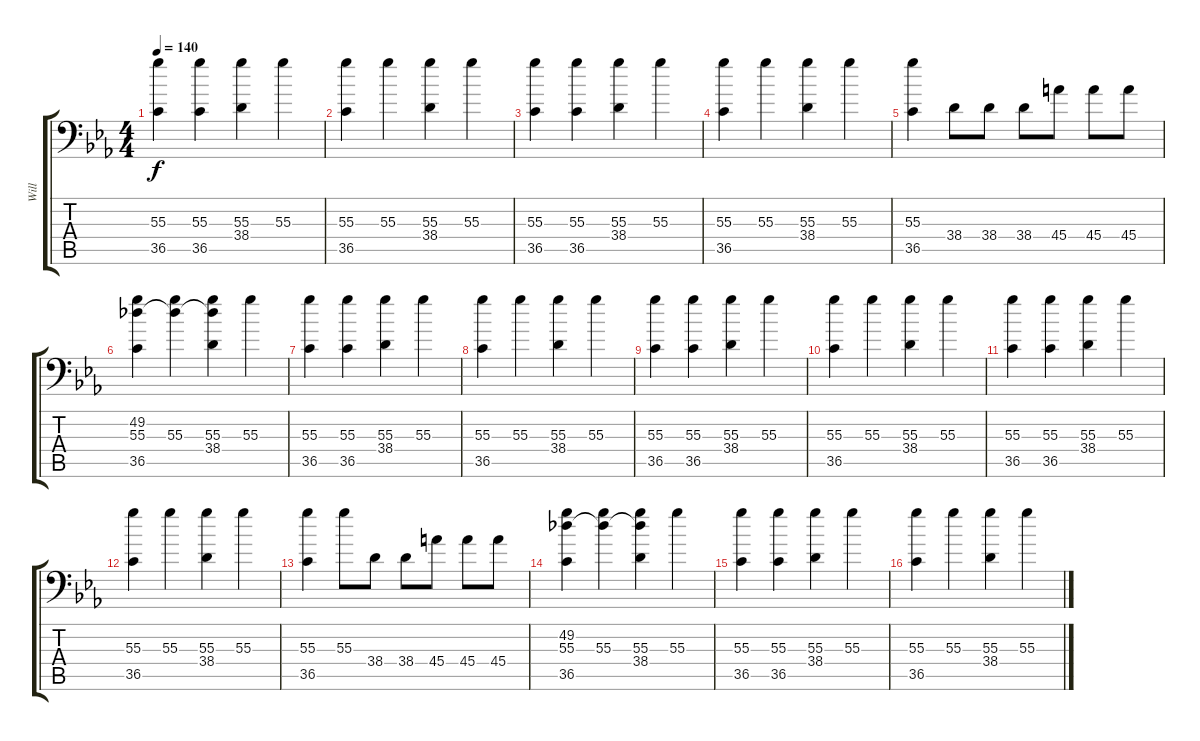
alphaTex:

\track ("Will" "Will") {instrument acousticgrandpiano}
\staff {score tabs}
\tuning (C-1 C-1 C-1 C-1 C-1 C-1) {hide}
\ts (4 4)
\tempo 140
\clef f4
\ks eb
(55.3 36.5).4{dy f} (55.3 36.5).4 (55.3 38.4).4 55.3.4 |
(55.3 36.5).4 55.3.4 (55.3 38.4).4 55.3.4 |
(55.3 36.5).4 (55.3 36.5).4 (55.3 38.4).4 55.3.4 |
(55.3 36.5).4 55.3.4 (55.3 38.4).4 55.3.4 |
(55.3 36.5).4 38.4.8 38.4.8 38.4.8 45.4.8 45.4.8 45.4.8 |
(49.2 55.3 36.5).4 (49.2{t} 55.3).4 (49.2{t} 55.3 38.4).4 55.3.4 |
(55.3 36.5).4 (55.3 36.5).4 (55.3 38.4).4 55.3.4 |
(55.3 36.5).4 55.3.4 (55.3 38.4).4 55.3.4 |
(55.3 36.5).4 (55.3 36.5).4 (55.3 38.4).4 55.3.4 |
(55.3 36.5).4 55.3.4 (55.3 38.4).4 55.3.4 |
(55.3 36.5).4 (55.3 36.5).4 (55.3 38.4).4 55.3.4 |
(55.3 36.5).4 55.3.4 (55.3 38.4).4 55.3.4 |
(55.3 36.5).4 55.3.8 38.4.8 38.4.8 45.4.8 45.4.8 45.4.8 |
(49.2 55.3 36.5).4 (49.2{t} 55.3).4 (49.2{t} 55.3 38.4).4 55.3.4 |
(55.3 36.5).4 (55.3 36.5).4 (55.3 38.4).4 55.3.4 |
(55.3 36.5).4 55.3.4 (55.3 38.4).4 55.3.4
